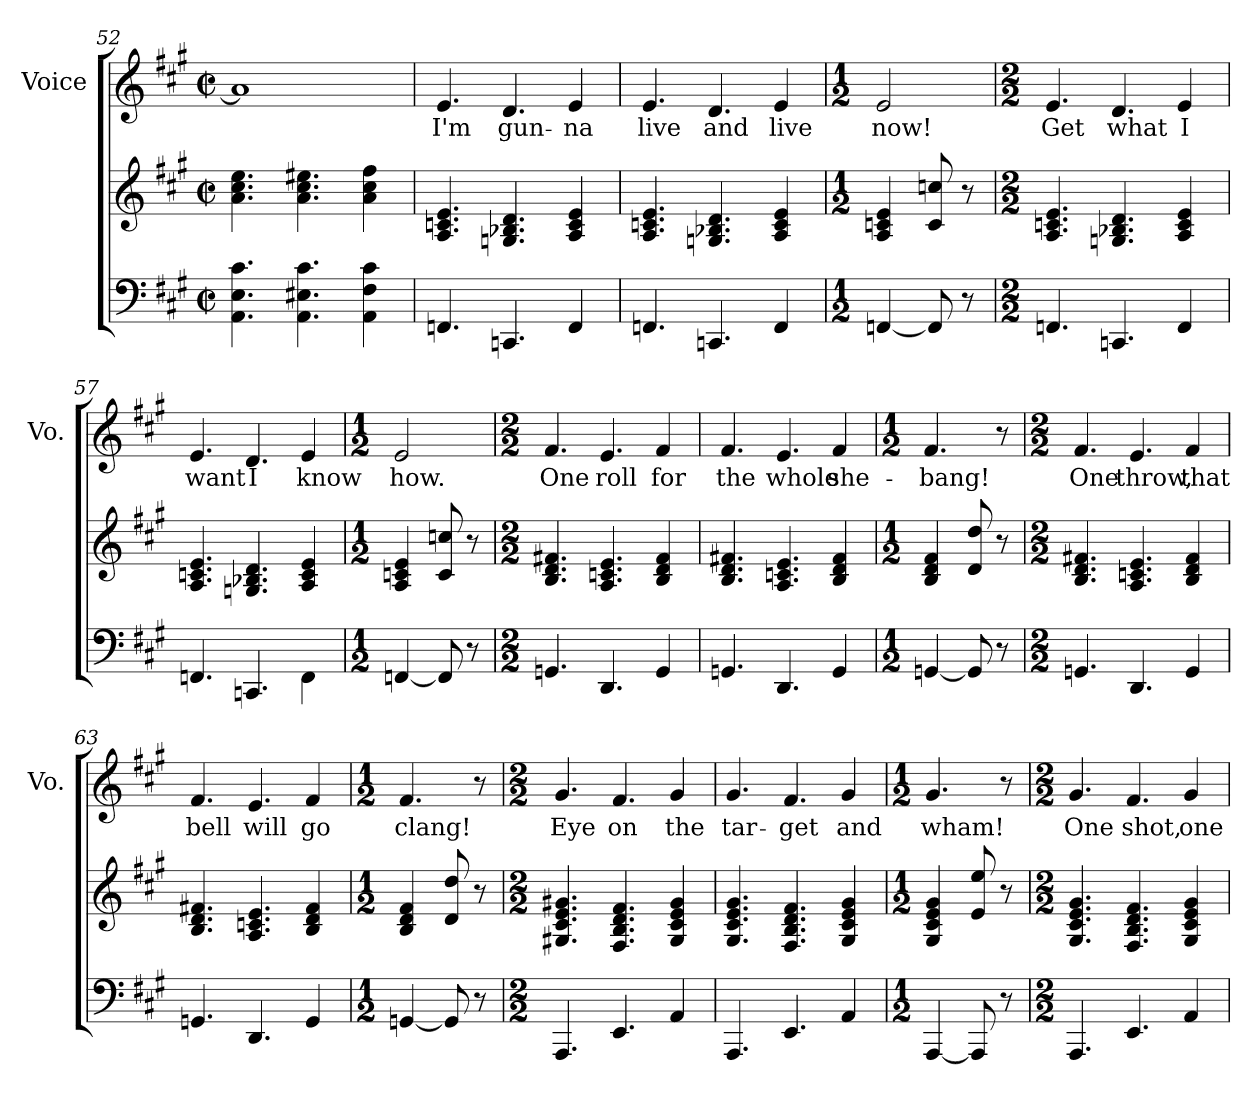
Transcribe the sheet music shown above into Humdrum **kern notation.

**kern	**kern	**kern	**text
*part2	*part2	*part1	*part1
*staff3	*staff2	*staff1	*staff1
*	*	*I"Voice	*
*	*	*I'Vo.	*
!!LO:LB:g=z
*clefF4	*clefG2	*clefG2	*
*k[f#c#g#]	*k[f#c#g#]	*k[f#c#g#]	*
*M2/2	*M2/2	*M2/2	*
*met(c|)	*met(c|)	*met(c|)	*
=52	=52	=52	=52
4.AA\ 4.E\ 4.c#\	4.a\ 4.cc#\ 4.ee\	1a]	.
4.AA\ 4.E#X\ 4.c#\	4.a\ 4.cc#\ 4.ee#X\	.	.
4AA\ 4F#\ 4c#\	4a\ 4cc#\ 4ff#\	.	.
=53	=53	=53	=53
4.FFn/	4.A/ 4.cn/ 4.e/	4.e/	I'm
4.CCn/	4.Gn/ 4.B-X/ 4.d/	4.d/	gun-
4FF/	4A/ 4c/ 4e/	4e/	-na
=54	=54	=54	=54
4.FFn/	4.A/ 4.cn/ 4.e/	4.e/	live
4.CCn/	4.Gn/ 4.B-X/ 4.d/	4.d/	and
4FF/	4A/ 4c/ 4e/	4e/	live
=55	=55	=55	=55
*M1/2	*M1/2	*M1/2	*
[4FFn/	4A/ 4cn/ 4e/	2e/	now!
8FF/]	8c/ 8ccn/	.	.
8r	8r	.	.
=56	=56	=56	=56
*M2/2	*M2/2	*M2/2	*
4.FFn/	4.A/ 4.cn/ 4.e/	4.e/	Get
4.CCn/	4.Gn/ 4.B-X/ 4.d/	4.d/	what
4FF/	4A/ 4c/ 4e/	4e/	I
!!LO:LB:g=z
=57	=57	=57	=57
4.FFn/	4.A/ 4.cn/ 4.e/	4.e/	want
4.CCn/	4.Gn/ 4.B-X/ 4.d/	4.d/	I
4FF\	4A/ 4c/ 4e/	4e/	know
!!LO:PB:g=z
=58	=58	=58	=58
*M1/2	*M1/2	*M1/2	*
[4FFn/	4A/ 4cn/ 4e/	2e/	how.
8FF/]	8c/ 8ccn/	.	.
8r	8r	.	.
=59	=59	=59	=59
*M2/2	*M2/2	*M2/2	*
4.GGn/	4.B/ 4.d/ 4.f#X/	4.f#/	One
4.DD/	4.A/ 4.cn/ 4.e/	4.e/	roll
4GG/	4B/ 4d/ 4f#/	4f#/	for
=60	=60	=60	=60
4.GGn/	4.B/ 4.d/ 4.f#X/	4.f#/	the
4.DD/	4.A/ 4.cn/ 4.e/	4.e/	whole
4GG/	4B/ 4d/ 4f#/	4f#/	she-
=61	=61	=61	=61
*M1/2	*M1/2	*M1/2	*
[4GGn/	4B/ 4d/ 4f#/	4.f#/	-bang!
8GG/]	8d/ 8dd/	.	.
8r	8r	8r	.
=62	=62	=62	=62
*M2/2	*M2/2	*M2/2	*
4.GGn/	4.B/ 4.d/ 4.f#X/	4.f#/	One
4.DD/	4.A/ 4.cn/ 4.e/	4.e/	throw,
4GG/	4B/ 4d/ 4f#/	4f#/	that
!!LO:LB:g=z
=63	=63	=63	=63
4.GGn/	4.B/ 4.d/ 4.f#X/	4.f#/	bell
4.DD/	4.A/ 4.cn/ 4.e/	4.e/	will
4GG/	4B/ 4d/ 4f#/	4f#/	go
!!LO:LB:g=z
=64	=64	=64	=64
*M1/2	*M1/2	*M1/2	*
[4GGn/	4B/ 4d/ 4f#/	4.f#/	clang!
8GG/]	8d/ 8dd/	.	.
8r	8r	8r	.
=65	=65	=65	=65
*M2/2	*M2/2	*M2/2	*
4.AAA/	4.G#X/ 4.c#/ 4.e/ 4.g#X/	4.g#/	Eye
4.EE/	4.F#/ 4.B/ 4.d/ 4.f#/	4.f#/	on
4AA/	4G#/ 4c#/ 4e/ 4g#/	4g#/	the
=66	=66	=66	=66
4.AAA/	4.G#/ 4.c#/ 4.e/ 4.g#/	4.g#/	tar-
4.EE/	4.F#/ 4.B/ 4.d/ 4.f#/	4.f#/	-get
4AA/	4G#/ 4c#/ 4e/ 4g#/	4g#/	and
=67	=67	=67	=67
*M1/2	*M1/2	*M1/2	*
[4AAA/	4G#/ 4c#/ 4e/ 4g#/	4.g#/	wham!
8AAA/]	8e/ 8ee/	.	.
8r	8r	8r	.
=68	=68	=68	=68
*M2/2	*M2/2	*M2/2	*
4.AAA/	4.G#/ 4.c#/ 4.e/ 4.g#/	4.g#/	One
4.EE/	4.F#/ 4.B/ 4.d/ 4.f#/	4.f#/	shot,
4AA/	4G#/ 4c#/ 4e/ 4g#/	4g#/	one
=	=	=	=
*-	*-	*-	*-
